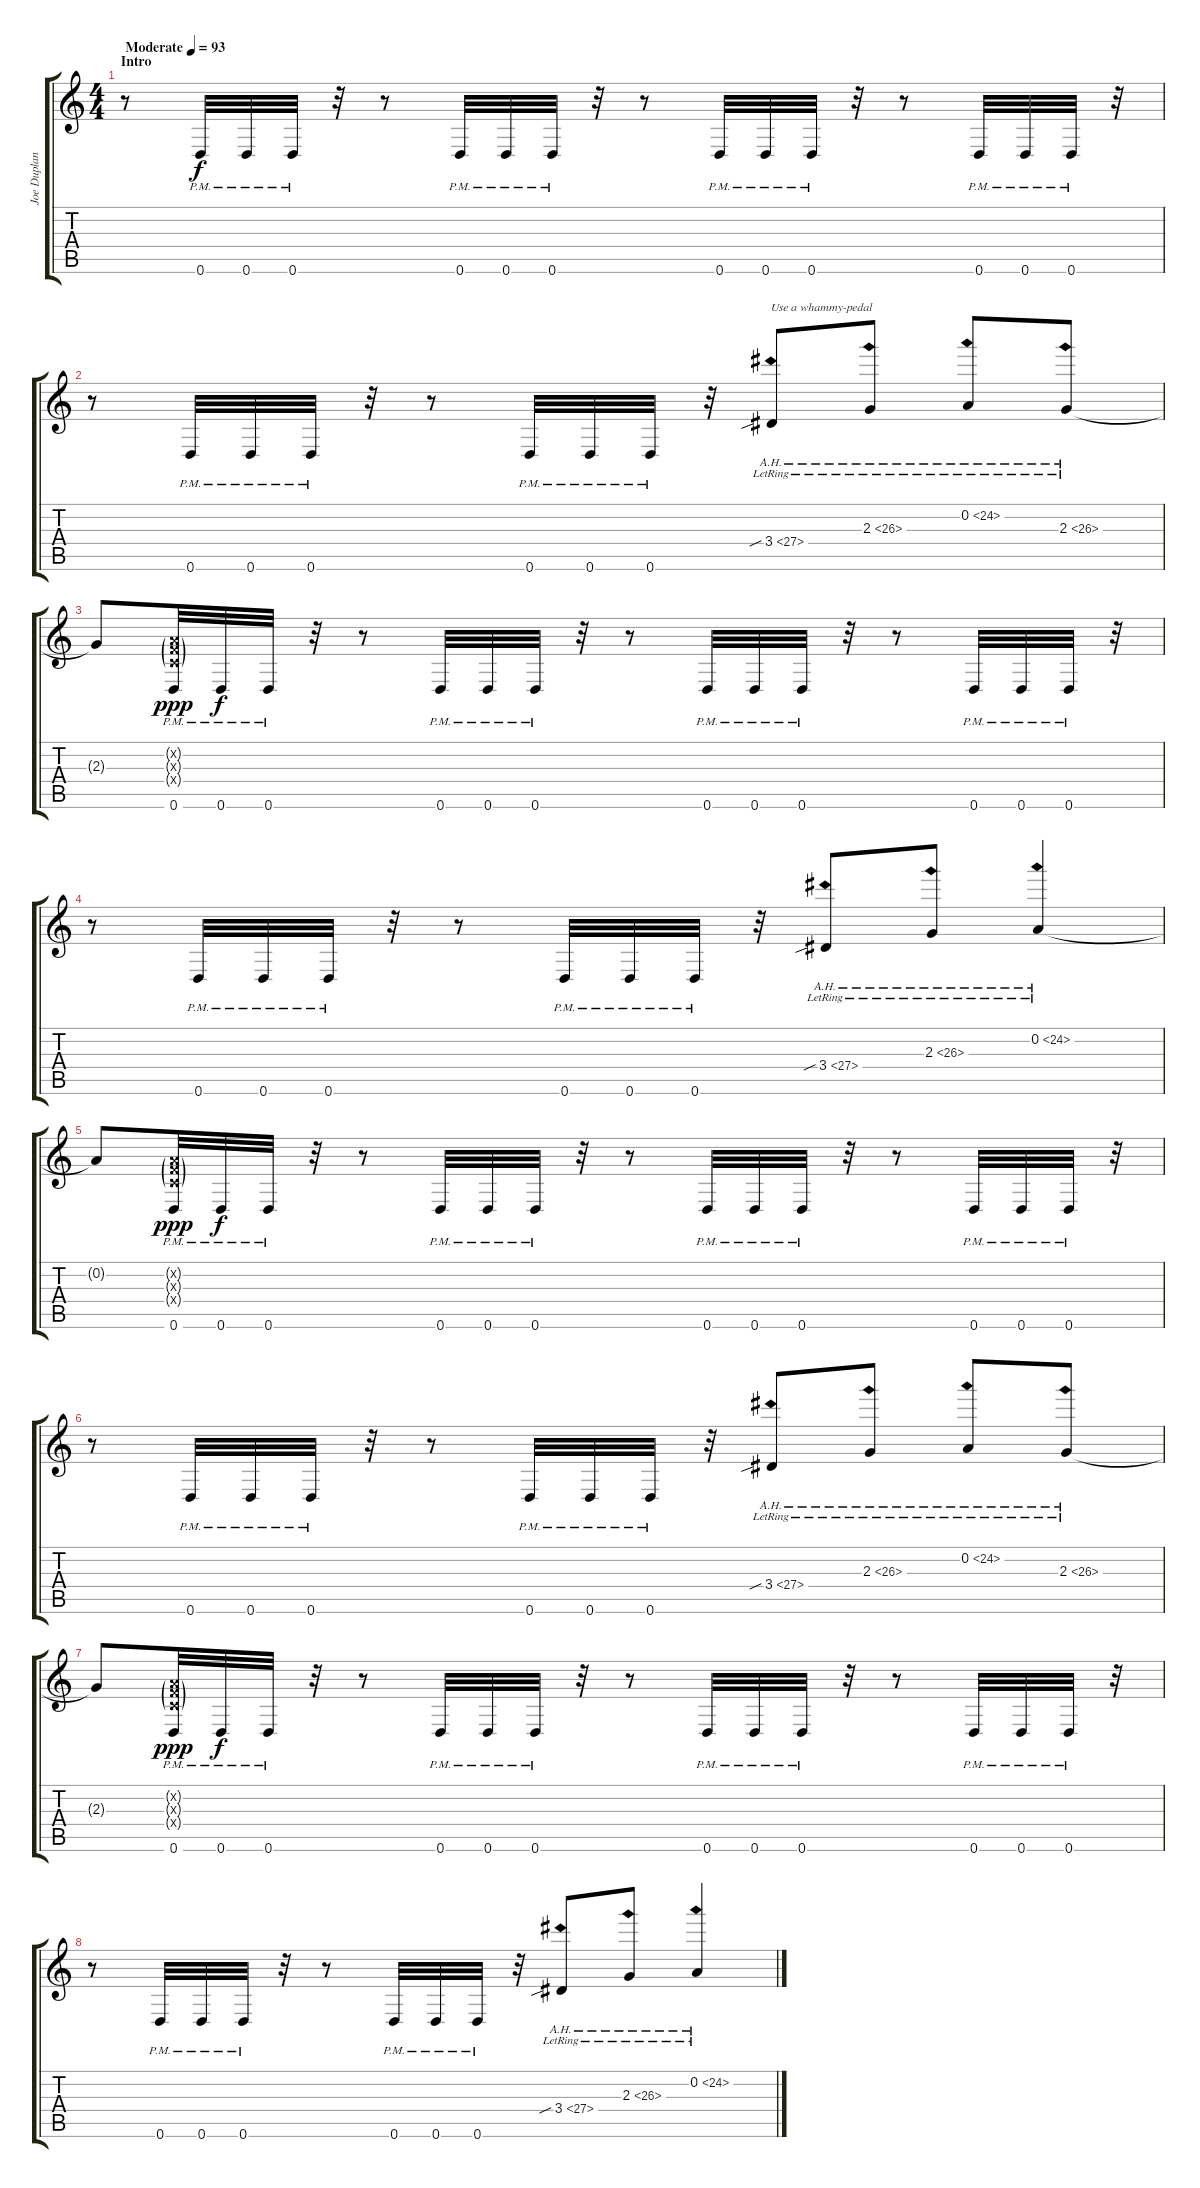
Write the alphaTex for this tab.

\track ("Joe Duplantier" "Joe Duplan") {instrument overdrivenguitar}
\staff {score tabs}
\tuning (D4 A3 F3 C3 G2 D2) {hide}
\ts (4 4)
\section ("" "Intro")
\tempo (93 "Moderate")
\clef g2
\ks c
r.8{dy f instrument overdrivenguitar} 0.6{pm}.32 0.6{pm}.32 0.6{pm}.32 r.32 r.8 0.6{pm}.32 0.6{pm}.32 0.6{pm}.32 r.32 r.8 0.6{pm}.32 0.6{pm}.32 0.6{pm}.32 r.32 r.8 0.6{pm}.32 0.6{pm}.32 0.6{pm}.32 r.32 |
r.8 0.6{pm}.32 0.6{pm}.32 0.6{pm}.32 r.32 r.8 0.6{pm}.32 0.6{pm}.32 0.6{pm}.32 r.32 3.4{ah 24 sib lr}.8{txt "Use a whammy-pedal"} 2.3{ah 24 lr}.8 0.2{ah 24 lr}.8 2.3{ah 24 lr}.8 |
2.3{t}.8 (0.2{g x} 0.3{g x} 0.4{g x} 0.6{pm}).32{dy ppp} 0.6{pm}.32{dy f} 0.6{pm}.32 r.32 r.8 0.6{pm}.32 0.6{pm}.32 0.6{pm}.32 r.32 r.8 0.6{pm}.32 0.6{pm}.32 0.6{pm}.32 r.32 r.8 0.6{pm}.32 0.6{pm}.32 0.6{pm}.32 r.32 |
r.8 0.6{pm}.32 0.6{pm}.32 0.6{pm}.32 r.32 r.8 0.6{pm}.32 0.6{pm}.32 0.6{pm}.32 r.32 3.4{ah 24 sib lr}.8 2.3{ah 24 lr}.8 0.2{ah 24 lr}.4 |
0.2{t}.8 (0.2{g x} 0.3{g x} 0.4{g x} 0.6{pm}).32{dy ppp} 0.6{pm}.32{dy f} 0.6{pm}.32 r.32 r.8 0.6{pm}.32 0.6{pm}.32 0.6{pm}.32 r.32 r.8 0.6{pm}.32 0.6{pm}.32 0.6{pm}.32 r.32 r.8 0.6{pm}.32 0.6{pm}.32 0.6{pm}.32 r.32 |
r.8 0.6{pm}.32 0.6{pm}.32 0.6{pm}.32 r.32 r.8 0.6{pm}.32 0.6{pm}.32 0.6{pm}.32 r.32 3.4{ah 24 sib lr}.8 2.3{ah 24 lr}.8 0.2{ah 24 lr}.8 2.3{ah 24 lr}.8 |
2.3{t}.8 (0.2{g x} 0.3{g x} 0.4{g x} 0.6{pm}).32{dy ppp} 0.6{pm}.32{dy f} 0.6{pm}.32 r.32 r.8 0.6{pm}.32 0.6{pm}.32 0.6{pm}.32 r.32 r.8 0.6{pm}.32 0.6{pm}.32 0.6{pm}.32 r.32 r.8 0.6{pm}.32 0.6{pm}.32 0.6{pm}.32 r.32 |
r.8 0.6{pm}.32 0.6{pm}.32 0.6{pm}.32 r.32 r.8 0.6{pm}.32 0.6{pm}.32 0.6{pm}.32 r.32 3.4{ah 24 sib lr}.8 2.3{ah 24 lr}.8 0.2{ah 24 lr}.4
